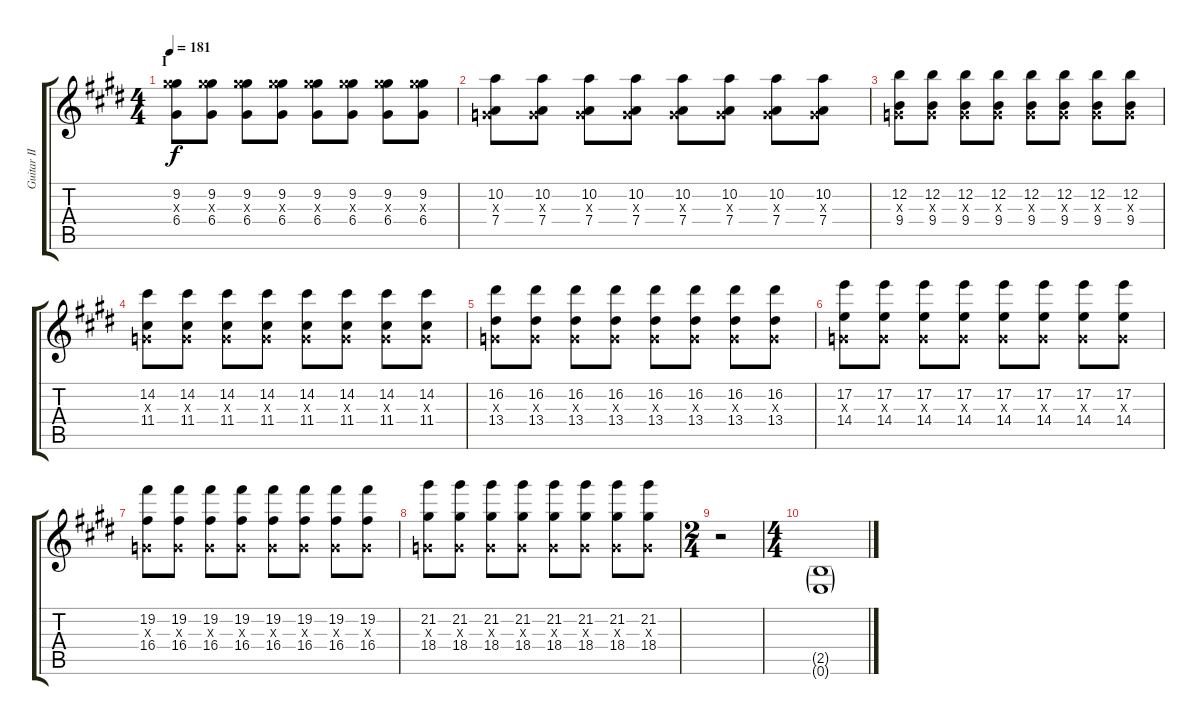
\track ("Guitar II - Kita" "Guitar II ") {instrument distortionguitar}
\staff {score tabs}
\tuning (E4 B3 G3 D3 A2 E2) {hide}
\ts (4 4)
\section ("" "I")
\tempo 181
\clef g2
\ks e
(9.2 13.3{x} 6.4).8{dy f} (9.2 13.3{x} 6.4).8 (9.2 13.3{x} 6.4).8 (9.2 13.3{x} 6.4).8 (9.2 13.3{x} 6.4).8 (9.2 13.3{x} 6.4).8 (9.2 13.3{x} 6.4).8 (9.2 13.3{x} 6.4).8 |
(10.2 0.3{x} 7.4).8 (10.2 0.3{x} 7.4).8 (10.2 0.3{x} 7.4).8 (10.2 0.3{x} 7.4).8 (10.2 0.3{x} 7.4).8 (10.2 0.3{x} 7.4).8 (10.2 0.3{x} 7.4).8 (10.2 0.3{x} 7.4).8 |
(12.2 0.3{x} 9.4).8 (12.2 0.3{x} 9.4).8 (12.2 0.3{x} 9.4).8 (12.2 0.3{x} 9.4).8 (12.2 0.3{x} 9.4).8 (12.2 0.3{x} 9.4).8 (12.2 0.3{x} 9.4).8 (12.2 0.3{x} 9.4).8 |
(14.2 0.3{x} 11.4).8 (14.2 0.3{x} 11.4).8 (14.2 0.3{x} 11.4).8 (14.2 0.3{x} 11.4).8 (14.2 0.3{x} 11.4).8 (14.2 0.3{x} 11.4).8 (14.2 0.3{x} 11.4).8 (14.2 0.3{x} 11.4).8 |
(16.2 0.3{x} 13.4).8 (16.2 0.3{x} 13.4).8 (16.2 0.3{x} 13.4).8 (16.2 0.3{x} 13.4).8 (16.2 0.3{x} 13.4).8 (16.2 0.3{x} 13.4).8 (16.2 0.3{x} 13.4).8 (16.2 0.3{x} 13.4).8 |
(17.2 0.3{x} 14.4).8 (17.2 0.3{x} 14.4).8 (17.2 0.3{x} 14.4).8 (17.2 0.3{x} 14.4).8 (17.2 0.3{x} 14.4).8 (17.2 0.3{x} 14.4).8 (17.2 0.3{x} 14.4).8 (17.2 0.3{x} 14.4).8 |
(19.2 0.3{x} 16.4).8 (19.2 0.3{x} 16.4).8 (19.2 0.3{x} 16.4).8 (19.2 0.3{x} 16.4).8 (19.2 0.3{x} 16.4).8 (19.2 0.3{x} 16.4).8 (19.2 0.3{x} 16.4).8 (19.2 0.3{x} 16.4).8 |
(21.2 0.3{x} 18.4).8 (21.2 0.3{x} 18.4).8 (21.2 0.3{x} 18.4).8 (21.2 0.3{x} 18.4).8 (21.2 0.3{x} 18.4).8 (21.2 0.3{x} 18.4).8 (21.2 0.3{x} 18.4).8 (21.2 0.3{x} 18.4).8 |
\ts (2 4)
r.2 |
\ts (4 4)
(2.5{g} 0.6{g}).1
